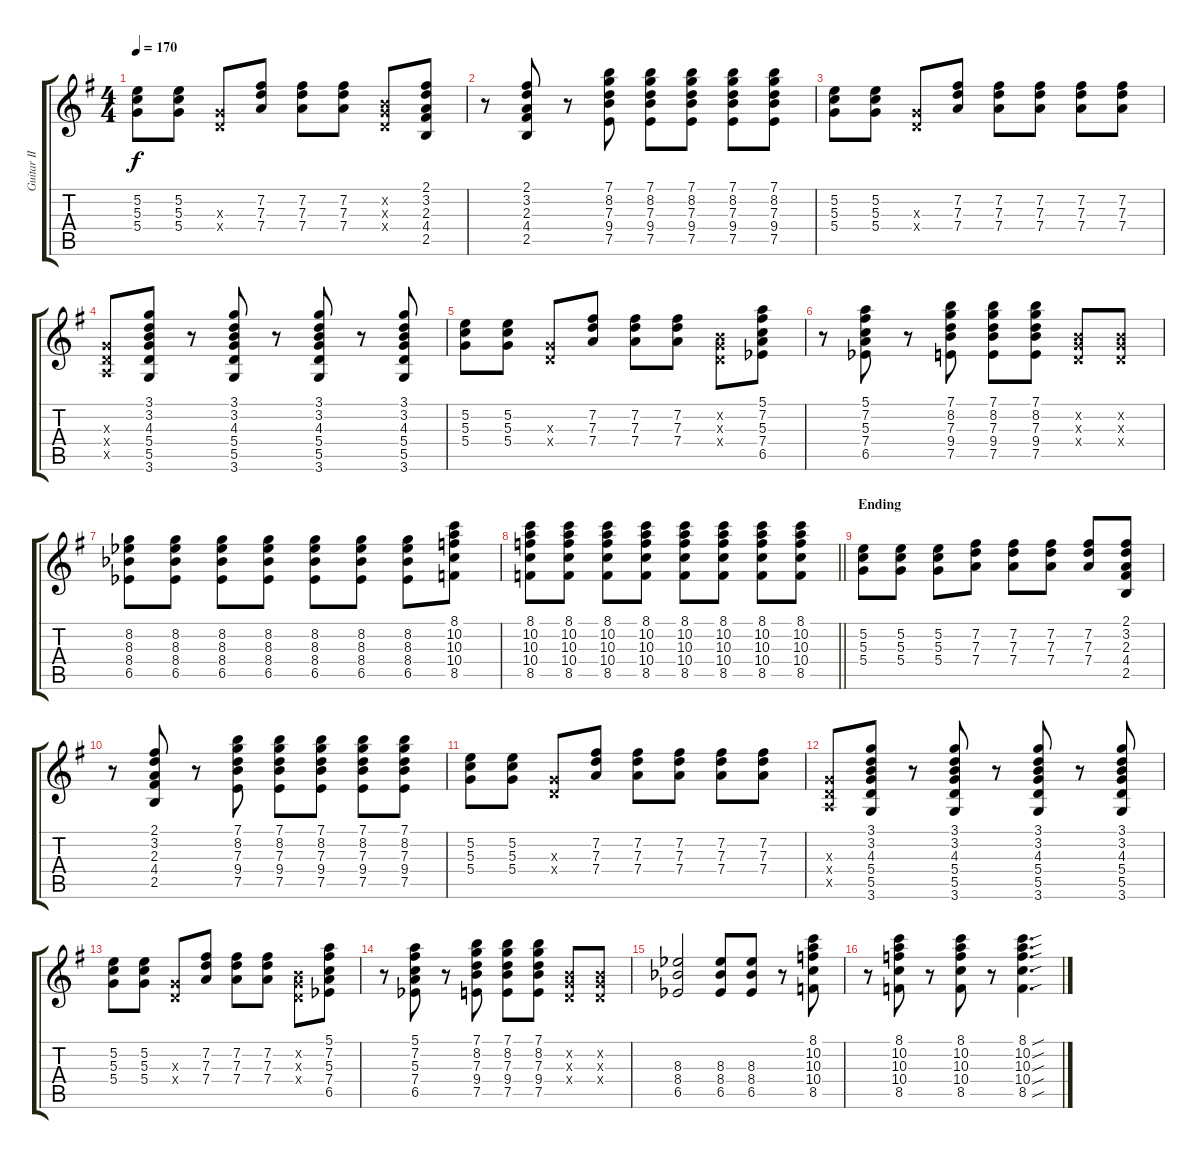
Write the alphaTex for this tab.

\track ("Guitar II (Nakano Azusa)" "Guitar II ") {instrument distortionguitar}
\staff {score tabs}
\tuning (E4 B3 G3 D3 A2 E2) {hide}
\ts (4 4)
\tempo 170
\clef g2
\ks g
(5.2 5.3 5.4).8{dy f} (5.2 5.3 5.4).8 (0.3{x} 0.4{x}).8 (7.2 7.3 7.4).8 (7.2 7.3 7.4).8 (7.2 7.3 7.4).8 (0.2{x} 0.3{x} 0.4{x}).8 (2.1 3.2 2.3 4.4 2.5).8 |
r.8 (2.1 3.2 2.3 4.4 2.5).8 r.8 (7.1 8.2 7.3 9.4 7.5).8 (7.1 8.2 7.3 9.4 7.5).8 (7.1 8.2 7.3 9.4 7.5).8 (7.1 8.2 7.3 9.4 7.5).8 (7.1 8.2 7.3 9.4 7.5).8 |
(5.2 5.3 5.4).8 (5.2 5.3 5.4).8 (0.3{x} 0.4{x}).8 (7.2 7.3 7.4).8 (7.2 7.3 7.4).8 (7.2 7.3 7.4).8 (7.2 7.3 7.4).8 (7.2 7.3 7.4).8 |
(0.3{x} 0.4{x} 0.5{x}).8 (3.1 3.2 4.3 5.4 5.5 3.6).8 r.8 (3.1 3.2 4.3 5.4 5.5 3.6).8 r.8 (3.1 3.2 4.3 5.4 5.5 3.6).8 r.8 (3.1 3.2 4.3 5.4 5.5 3.6).8 |
(5.2 5.3 5.4).8 (5.2 5.3 5.4).8 (0.3{x} 0.4{x}).8 (7.2 7.3 7.4).8 (7.2 7.3 7.4).8 (7.2 7.3 7.4).8 (0.2{x} 0.3{x} 0.4{x}).8 (5.1 7.2 5.3 7.4 6.5{acc b}).8 |
r.8 (5.1 7.2 5.3 7.4 6.5{acc b}).8 r.8 (7.1 8.2 7.3 9.4 7.5).8 (7.1 8.2 7.3 9.4 7.5).8 (7.1 8.2 7.3 9.4 7.5).8 (0.2{x} 0.3{x} 0.4{x}).8 (0.2{x} 0.3{x} 0.4{x}).8 |
(8.2 8.3{acc b} 8.4{acc b} 6.5{acc b}).8 (8.2 8.3{acc b} 8.4{acc b} 6.5{acc b}).8 (8.2 8.3{acc b} 8.4{acc b} 6.5{acc b}).8 (8.2 8.3{acc b} 8.4{acc b} 6.5{acc b}).8 (8.2 8.3{acc b} 8.4{acc b} 6.5{acc b}).8 (8.2 8.3{acc b} 8.4{acc b} 6.5{acc b}).8 (8.2 8.3{acc b} 8.4{acc b} 6.5{acc b}).8 (8.1 10.2 10.3 10.4 8.5).8 |
\barLineRight lightlight
(8.1 10.2 10.3 10.4 8.5).8 (8.1 10.2 10.3 10.4 8.5).8 (8.1 10.2 10.3 10.4 8.5).8 (8.1 10.2 10.3 10.4 8.5).8 (8.1 10.2 10.3 10.4 8.5).8 (8.1 10.2 10.3 10.4 8.5).8 (8.1 10.2 10.3 10.4 8.5).8 (8.1 10.2 10.3 10.4 8.5).8 |
\section ("" "Ending")
(5.2 5.3 5.4).8 (5.2 5.3 5.4).8 (5.2 5.3 5.4).8 (7.2 7.3 7.4).8 (7.2 7.3 7.4).8 (7.2 7.3 7.4).8 (7.2 7.3 7.4).8 (2.1 3.2 2.3 4.4 2.5).8 |
r.8 (2.1 3.2 2.3 4.4 2.5).8 r.8 (7.1 8.2 7.3 9.4 7.5).8 (7.1 8.2 7.3 9.4 7.5).8 (7.1 8.2 7.3 9.4 7.5).8 (7.1 8.2 7.3 9.4 7.5).8 (7.1 8.2 7.3 9.4 7.5).8 |
(5.2 5.3 5.4).8 (5.2 5.3 5.4).8 (0.3{x} 0.4{x}).8 (7.2 7.3 7.4).8 (7.2 7.3 7.4).8 (7.2 7.3 7.4).8 (7.2 7.3 7.4).8 (7.2 7.3 7.4).8 |
(0.3{x} 0.4{x} 0.5{x}).8 (3.1 3.2 4.3 5.4 5.5 3.6).8 r.8 (3.1 3.2 4.3 5.4 5.5 3.6).8 r.8 (3.1 3.2 4.3 5.4 5.5 3.6).8 r.8 (3.1 3.2 4.3 5.4 5.5 3.6).8 |
(5.2 5.3 5.4).8 (5.2 5.3 5.4).8 (0.3{x} 0.4{x}).8 (7.2 7.3 7.4).8 (7.2 7.3 7.4).8 (7.2 7.3 7.4).8 (0.2{x} 0.3{x} 0.4{x}).8 (5.1 7.2 5.3 7.4 6.5{acc b}).8 |
r.8 (5.1 7.2 5.3 7.4 6.5{acc b}).8 r.8 (7.1 8.2 7.3 9.4 7.5).8 (7.1 8.2 7.3 9.4 7.5).8 (7.1 8.2 7.3 9.4 7.5).8 (0.2{x} 0.3{x} 0.4{x}).8 (0.2{x} 0.3{x} 0.4{x}).8 |
(8.3{acc b} 8.4{acc b} 6.5{acc b}).2 (8.3{acc b} 8.4{acc b} 6.5{acc b}).8 (8.3{acc b} 8.4{acc b} 6.5{acc b}).8 r.8 (8.1 10.2 10.3 10.4 8.5).8 |
r.8 (8.1 10.2 10.3 10.4 8.5).8 r.8 (8.1 10.2 10.3 10.4 8.5).8 r.8 (8.1{sou} 10.2{sou} 10.3{sou} 10.4{sou} 8.5{sou}).4{d}
